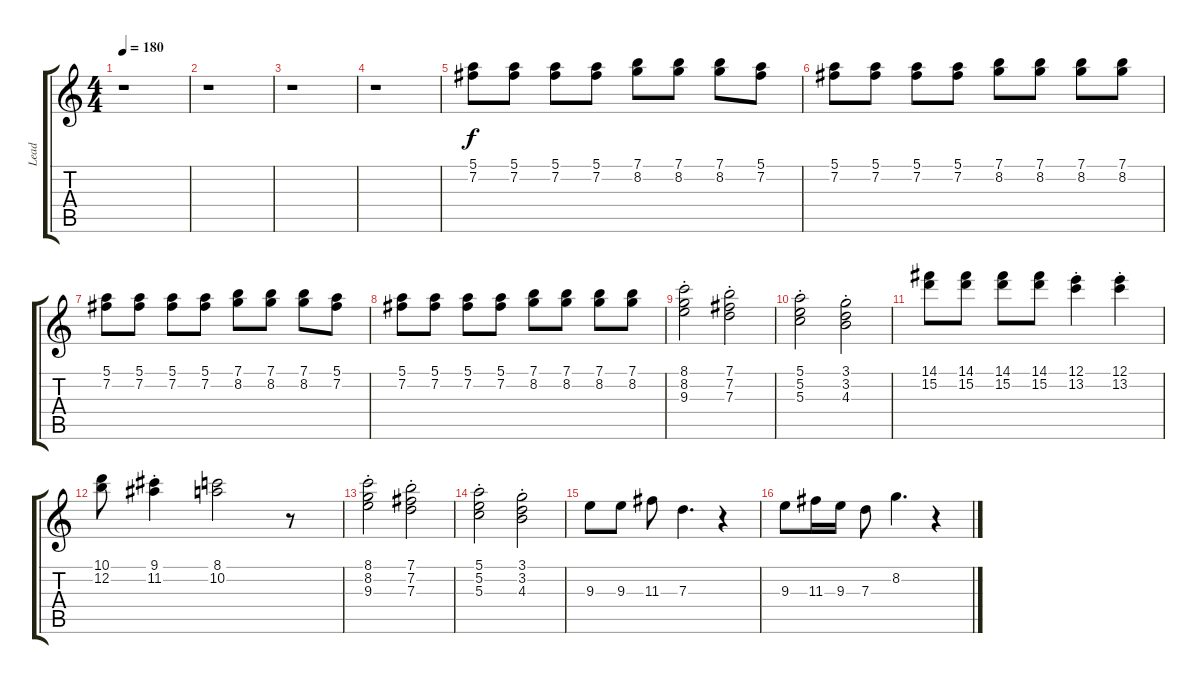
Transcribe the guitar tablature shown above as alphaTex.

\track ("Lead" "Lead") {instrument distortionguitar}
\staff {score tabs}
\tuning (E4 B3 G3 D3 A2 E2) {hide}
\ts (4 4)
\tempo 180
\clef g2
\ks c
r.1{dy f} |
r.1 |
r.1 |
r.1 |
(5.1 7.2).8 (5.1 7.2).8 (5.1 7.2).8 (5.1 7.2).8 (7.1 8.2).8 (7.1 8.2).8 (7.1 8.2).8 (5.1 7.2).8 |
(5.1 7.2).8 (5.1 7.2).8 (5.1 7.2).8 (5.1 7.2).8 (7.1 8.2).8 (7.1 8.2).8 (7.1 8.2).8 (7.1 8.2).8 |
(5.1 7.2).8 (5.1 7.2).8 (5.1 7.2).8 (5.1 7.2).8 (7.1 8.2).8 (7.1 8.2).8 (7.1 8.2).8 (5.1 7.2).8 |
(5.1 7.2).8 (5.1 7.2).8 (5.1 7.2).8 (5.1 7.2).8 (7.1 8.2).8 (7.1 8.2).8 (7.1 8.2).8 (7.1 8.2).8 |
(8.1{st} 8.2{st} 9.3{st}).2 (7.1{st} 7.2{st} 7.3{st}).2 |
(5.1{st} 5.2{st} 5.3{st}).2 (3.1{st} 3.2{st} 4.3{st}).2 |
(14.1 15.2).8 (14.1 15.2).8 (14.1 15.2).8 (14.1 15.2).8 (12.1{st} 13.2{st}).4 (12.1{st} 13.2{st}).4 |
(10.1 12.2).8 (9.1{st} 11.2{st}).4 (8.1 10.2).2 r.8 |
(8.1{st} 8.2{st} 9.3{st}).2 (7.1{st} 7.2{st} 7.3{st}).2 |
(5.1{st} 5.2{st} 5.3{st}).2 (3.1{st} 3.2{st} 4.3{st}).2 |
9.3.8 9.3.8 11.3.8 7.3.4{d} r.4 |
9.3.8 11.3.16 9.3.16 7.3.8 8.2.4{d} r.4
